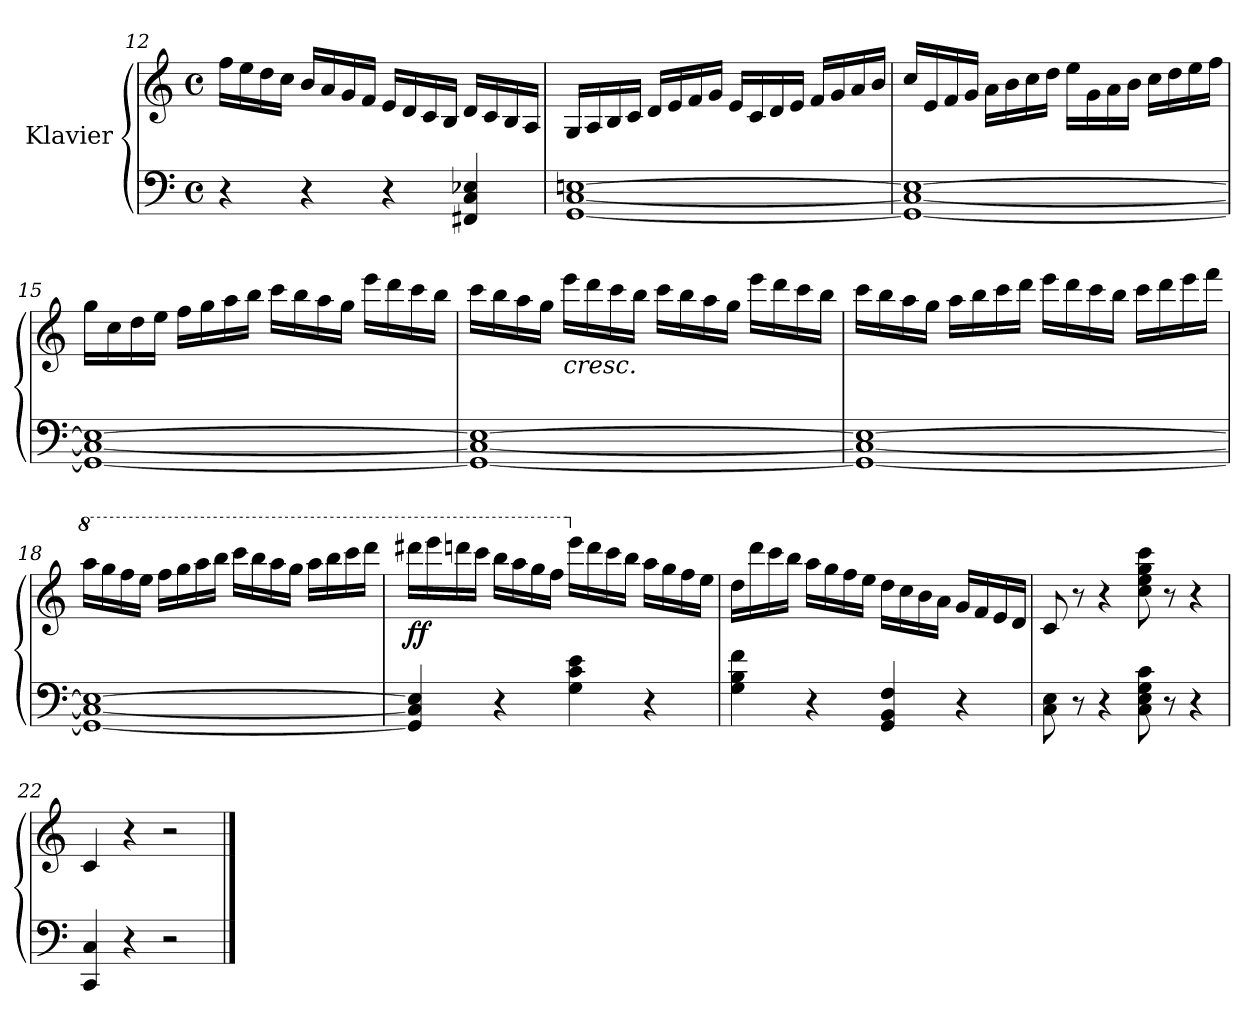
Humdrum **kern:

**kern	**kern	**dynam
*part1	*part1	*part1
*staff2	*staff1	*staff1/2
*I"Klavier	*	*
!!LO:PB:g=z
*clefF4	*clefG2	*
*k[]	*k[]	*
*M4/4	*M4/4	*
*met(c)	*met(c)	*
=12	=12	=12
4r	16ff\LL	.
.	16ee\	.
.	16dd\	.
.	16cc\JJ	.
4r	16b/LL	.
.	16a/	.
.	16g/	.
.	16f/JJ	.
4r	16e/LL	.
.	16d/	.
.	16c/	.
.	16B/JJ	.
4FF#X/ 4C/ 4E-X/	16d/LL	.
.	16c/	.
.	16B/	.
.	16A/JJ	.
=13	=13	=13
[1GG [1C [1En	16G/LL	.
.	16A/	.
.	16B/	.
.	16c/JJ	.
.	16d/LL	.
.	16e/	.
.	16f/	.
.	16g/JJ	.
.	16e/LL	.
.	16c/	.
.	16d/	.
.	16e/JJ	.
.	16f/LL	.
.	16g/	.
.	16a/	.
.	16b/JJ	.
!!LO:LB:g=z
=14	=14	=14
1GG_ 1C_ 1E_	16cc/LL	.
.	16e/	.
.	16f/	.
.	16g/JJ	.
.	16a\LL	.
.	16b\	.
.	16cc\	.
.	16dd\JJ	.
.	16ee\LL	.
.	16g\	.
.	16a\	.
.	16b\JJ	.
.	16cc\LL	.
.	16dd\	.
.	16ee\	.
.	16ff\JJ	.
=15	=15	=15
1GG_ 1C_ 1E_	16gg\LL	.
.	16cc\	.
.	16dd\	.
.	16ee\JJ	.
.	16ff\LL	.
.	16gg\	.
.	16aa\	.
.	16bb\JJ	.
.	16ccc\LL	.
.	16bb\	.
.	16aa\	.
.	16gg\JJ	.
.	16eee\LL	.
.	16ddd\	.
.	16ccc\	.
.	16bb\JJ	.
!!LO:LB:g=z
=16	=16	=16
1GG_ 1C_ 1E_	16ccc\LL	.
.	16bb\	.
.	16aa\	.
.	16gg\JJ	.
!	!LO:TX:b:i:t=cresc.	!
.	16eee\LL	.
.	16ddd\	.
.	16ccc\	.
.	16bb\JJ	.
.	16ccc\LL	.
.	16bb\	.
.	16aa\	.
.	16gg\JJ	.
.	16eee\LL	.
.	16ddd\	.
.	16ccc\	.
.	16bb\JJ	.
=17	=17	=17
1GG_ 1C_ 1E_	16ccc\LL	.
.	16bb\	.
.	16aa\	.
.	16gg\JJ	.
.	16aa\LL	.
.	16bb\	.
.	16ccc\	.
.	16ddd\JJ	.
.	16eee\LL	.
.	16ddd\	.
.	16ccc\	.
.	16bb\JJ	.
.	16ccc\LL	.
.	16ddd\	.
.	16eee\	.
.	16fff\JJ	.
!!LO:LB:g=z
=18	=18	=18
*	*8va	*
1GG_ 1C_ 1E_	16aaa\LL	.
.	16ggg\	.
.	16fff\	.
.	16eee\JJ	.
.	16fff\LL	.
.	16ggg\	.
.	16aaa\	.
.	16bbb\JJ	.
.	16cccc\LL	.
.	16bbb\	.
.	16aaa\	.
.	16ggg\JJ	.
.	16aaa\LL	.
.	16bbb\	.
.	16cccc\	.
.	16dddd\JJ	.
=19	=19	=19
!	!	!LO:DY:b
4GG/] 4C/] 4E/]	16dddd#X\LL	ff
.	16eeee\	.
.	16ddddn\	.
.	16cccc\JJ	.
4r	16bbb\LL	.
.	16aaa\	.
.	16ggg\	.
.	16fff\JJ	.
*	*X8va	*
4G\ 4c\ 4e\	16eee\LL	.
.	16ddd\	.
.	16ccc\	.
.	16bb\JJ	.
4r	16aa\LL	.
.	16gg\	.
.	16ff\	.
.	16ee\JJ	.
!!LO:LB:g=z
=20	=20	=20
4G\ 4B\ 4f\	16dd\LL	.
.	16ddd\	.
.	16ccc\	.
.	16bb\JJ	.
4r	16aa\LL	.
.	16gg\	.
.	16ff\	.
.	16ee\JJ	.
4GG/ 4BB/ 4F/	16dd\LL	.
.	16cc\	.
.	16b\	.
.	16a\JJ	.
4r	16g/LL	.
.	16f/	.
.	16e/	.
.	16d/JJ	.
=21	=21	=21
8C\ 8E\	8c/	.
8r	8r	.
4r	4r	.
8C\ 8E\ 8G\ 8c\	8cc\ 8ee\ 8gg\ 8ccc\	.
8r	8r	.
4r	4r	.
=22	=22	=22
4CC/ 4C/	4c/	.
4r	4r	.
2r	2r	.
==	==	==
*-	*-	*-
